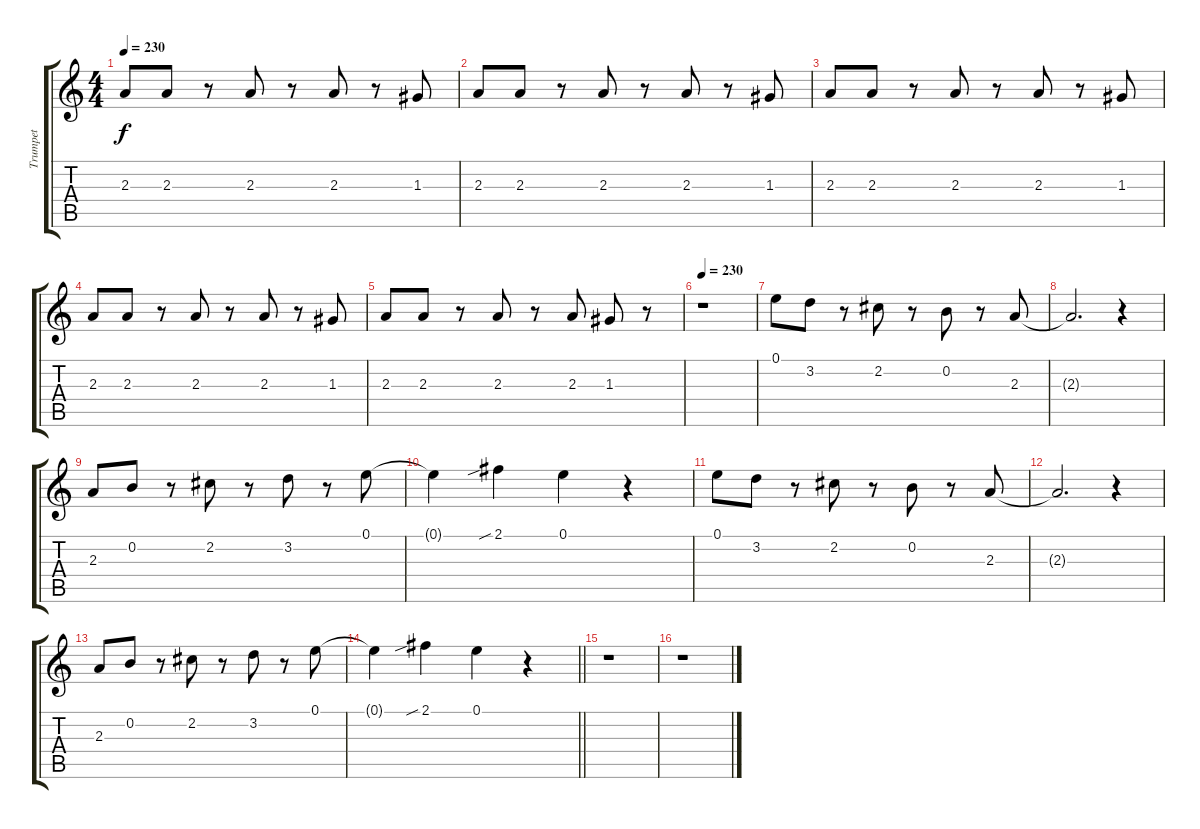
\track ("Trumpet" "Trumpet") {instrument trumpet}
\staff {score tabs}
\tuning (E5 B4 G4 D4 A3 E3) {hide}
\ts (4 4)
\tempo 230
\clef g2
\ks c
2.3.8{dy f} 2.3.8 r.8 2.3.8 r.8 2.3.8 r.8 1.3.8 |
2.3.8 2.3.8 r.8 2.3.8 r.8 2.3.8 r.8 1.3.8 |
2.3.8 2.3.8 r.8 2.3.8 r.8 2.3.8 r.8 1.3.8 |
2.3.8 2.3.8 r.8 2.3.8 r.8 2.3.8 r.8 1.3.8 |
2.3.8 2.3.8 r.8 2.3.8 r.8 2.3.8 1.3.8 r.8 |
\tempo 230
r.1 |
0.1.8 3.2.8 r.8 2.2.8 r.8 0.2.8 r.8 2.3.8 |
2.3{t}.2{d} r.4 |
2.3.8 0.2.8 r.8 2.2.8 r.8 3.2.8 r.8 0.1.8 |
0.1{t}.4 2.1{sib}.4 0.1.4 r.4 |
0.1.8 3.2.8 r.8 2.2.8 r.8 0.2.8 r.8 2.3.8 |
2.3{t}.2{d} r.4 |
2.3.8 0.2.8 r.8 2.2.8 r.8 3.2.8 r.8 0.1.8 |
\barLineRight lightlight
0.1{t}.4 2.1{sib}.4 0.1.4 r.4 |
r.1 |
r.1
